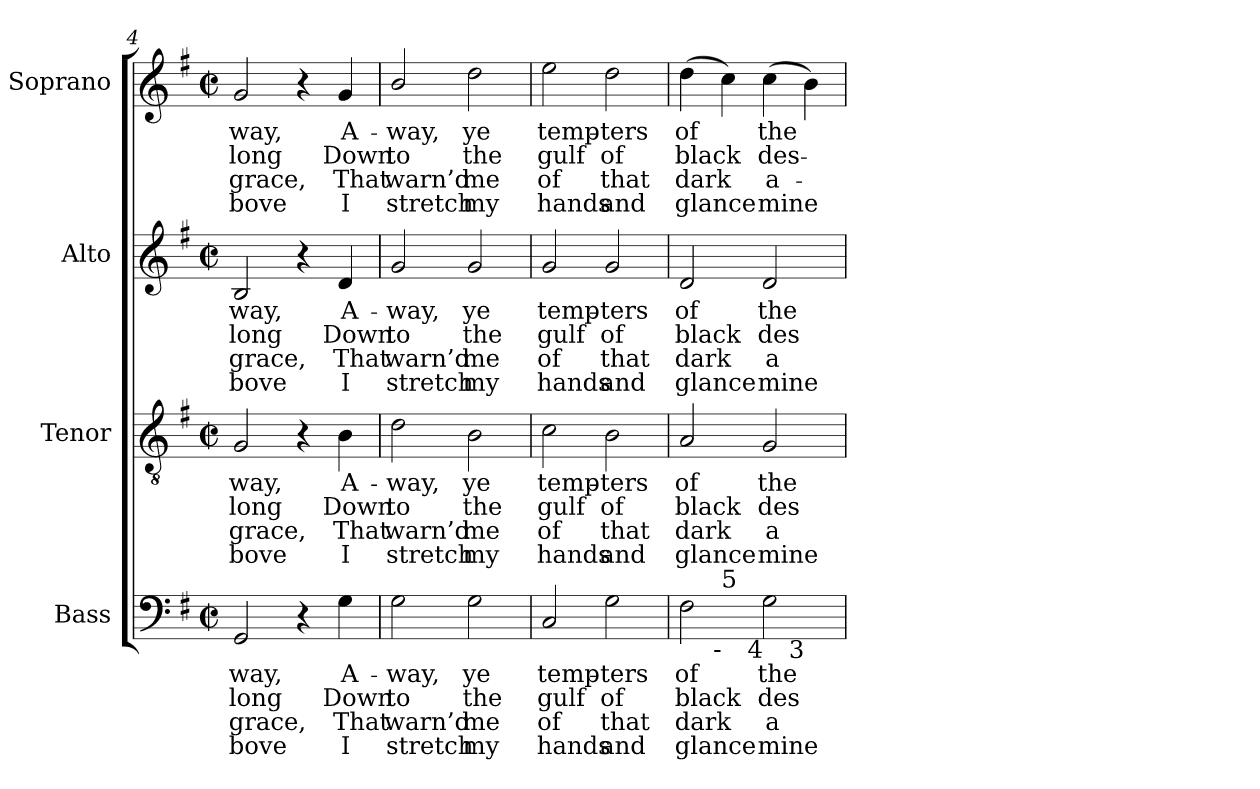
**kern	**text	**text	**text	**text	**kern	**text	**text	**text	**text	**kern	**text	**text	**text	**text	**kern	**text	**text	**text	**text
*part4	*part4	*part4	*part4	*part4	*part3	*part3	*part3	*part3	*part3	*part2	*part2	*part2	*part2	*part2	*part1	*part1	*part1	*part1	*part1
*staff4	*staff4	*staff4	*staff4	*staff4	*staff3	*staff3	*staff3	*staff3	*staff3	*staff2	*staff2	*staff2	*staff2	*staff2	*staff1	*staff1	*staff1	*staff1	*staff1
*I"Bass	*	*	*	*	*I"Tenor	*	*	*	*	*I"Alto	*	*	*	*	*I"Soprano	*	*	*	*
*I'B.	*	*	*	*	*I'T.	*	*	*	*	*I'A.	*	*	*	*	*I'S.	*	*	*	*
*clefF4	*	*	*	*	*clefGv2	*	*	*	*	*clefG2	*	*	*	*	*clefG2	*	*	*	*
*	*	*	*	*	*ITrd7c12	*	*	*	*	*	*	*	*	*	*	*	*	*	*
*k[f#]	*	*	*	*	*k[f#]	*	*	*	*	*k[f#]	*	*	*	*	*k[f#]	*	*	*	*
*G:	*	*	*	*	*G:	*	*	*	*	*G:	*	*	*	*	*G:	*	*	*	*
*M2/2	*	*	*	*	*M2/2	*	*	*	*	*M2/2	*	*	*	*	*M2/2	*	*	*	*
*met(c|)	*	*	*	*	*met(c|)	*	*	*	*	*met(c|)	*	*	*	*	*met(c|)	*	*	*	*
=4	=4	=4	=4	=4	=4	=4	=4	=4	=4	=4	=4	=4	=4	=4	=4	=4	=4	=4	=4
!	!LO:LY:b:color=#000000	!LO:LY:b:color=#000000	!LO:LY:b:color=#000000	!LO:LY:b:color=#000000	!	!	!	!	!	!	!	!	!	!	!	!	!	!	!
!	!	!	!	!	!	!LO:LY:b:color=#000000	!LO:LY:b:color=#000000	!LO:LY:b:color=#000000	!LO:LY:b:color=#000000	!	!	!	!	!	!	!	!	!	!
!	!	!	!	!	!	!	!	!	!	!	!LO:LY:b:color=#000000	!LO:LY:b:color=#000000	!LO:LY:b:color=#000000	!LO:LY:b:color=#000000	!	!	!	!	!
!	!	!	!	!	!	!	!	!	!	!	!	!	!	!	!	!LO:LY:b:color=#000000	!LO:LY:b:color=#000000	!LO:LY:b:color=#000000	!LO:LY:b:color=#000000
2GGi/	-way,	-long	-grace,	bove	2GGi/	-way,	-long	-grace,	bove	2Bi/	-way,	-long	-grace,	bove	2gi/	-way,	-long	-grace,	bove
4r	.	.	.	.	4r	.	.	.	.	4r	.	.	.	.	4r	.	.	.	.
!	!LO:LY:b:color=#000000	!LO:LY:b:color=#000000	!LO:LY:b:color=#000000	!LO:LY:b:color=#000000	!	!	!	!	!	!	!	!	!	!	!	!	!	!	!
!	!	!	!	!	!	!LO:LY:b:color=#000000	!LO:LY:b:color=#000000	!LO:LY:b:color=#000000	!LO:LY:b:color=#000000	!	!	!	!	!	!	!	!	!	!
!	!	!	!	!	!	!	!	!	!	!	!LO:LY:b:color=#000000	!LO:LY:b:color=#000000	!LO:LY:b:color=#000000	!LO:LY:b:color=#000000	!	!	!	!	!
!	!	!	!	!	!	!	!	!	!	!	!	!	!	!	!	!LO:LY:b:color=#000000	!LO:LY:b:color=#000000	!LO:LY:b:color=#000000	!LO:LY:b:color=#000000
4Gi\	A-	Down	That	I	4BBi\	A-	Down	That	I	4di/	A-	Down	That	I	4gi/	A-	Down	That	I
=5	=5	=5	=5	=5	=5	=5	=5	=5	=5	=5	=5	=5	=5	=5	=5	=5	=5	=5	=5
!	!LO:LY:b:color=#000000	!LO:LY:b:color=#000000	!LO:LY:b:color=#000000	!LO:LY:b:color=#000000	!	!	!	!	!	!	!	!	!	!	!	!	!	!	!
!	!	!	!	!	!	!LO:LY:b:color=#000000	!LO:LY:b:color=#000000	!LO:LY:b:color=#000000	!LO:LY:b:color=#000000	!	!	!	!	!	!	!	!	!	!
!	!	!	!	!	!	!	!	!	!	!	!LO:LY:b:color=#000000	!LO:LY:b:color=#000000	!LO:LY:b:color=#000000	!LO:LY:b:color=#000000	!	!	!	!	!
!	!	!	!	!	!	!	!	!	!	!	!	!	!	!	!	!LO:LY:b:color=#000000	!LO:LY:b:color=#000000	!LO:LY:b:color=#000000	!LO:LY:b:color=#000000
2Gi\	-way,	to	warn’d	stretch	2Di\	-way,	to	warn’d	stretch	2gi/	-way,	to	warn’d	stretch	2bi/	-way,	to	warn’d	stretch
!	!LO:LY:b:color=#000000	!LO:LY:b:color=#000000	!LO:LY:b:color=#000000	!LO:LY:b:color=#000000	!	!	!	!	!	!	!	!	!	!	!	!	!	!	!
!	!	!	!	!	!	!LO:LY:b:color=#000000	!LO:LY:b:color=#000000	!LO:LY:b:color=#000000	!LO:LY:b:color=#000000	!	!	!	!	!	!	!	!	!	!
!	!	!	!	!	!	!	!	!	!	!	!LO:LY:b:color=#000000	!LO:LY:b:color=#000000	!LO:LY:b:color=#000000	!LO:LY:b:color=#000000	!	!	!	!	!
!	!	!	!	!	!	!	!	!	!	!	!	!	!	!	!	!LO:LY:b:color=#000000	!LO:LY:b:color=#000000	!LO:LY:b:color=#000000	!LO:LY:b:color=#000000
2Gi\	ye	the	me	my	2BBi\	ye	the	me	my	2gi/	ye	the	me	my	2ddi\	ye	the	me	my
=6	=6	=6	=6	=6	=6	=6	=6	=6	=6	=6	=6	=6	=6	=6	=6	=6	=6	=6	=6
!	!LO:LY:b:color=#000000	!LO:LY:b:color=#000000	!LO:LY:b:color=#000000	!LO:LY:b:color=#000000	!	!	!	!	!	!	!	!	!	!	!	!	!	!	!
!	!	!	!	!	!	!LO:LY:b:color=#000000	!LO:LY:b:color=#000000	!LO:LY:b:color=#000000	!LO:LY:b:color=#000000	!	!	!	!	!	!	!	!	!	!
!	!	!	!	!	!	!	!	!	!	!	!LO:LY:b:color=#000000	!LO:LY:b:color=#000000	!LO:LY:b:color=#000000	!LO:LY:b:color=#000000	!	!	!	!	!
!	!	!	!	!	!	!	!	!	!	!	!	!	!	!	!	!LO:LY:b:color=#000000	!LO:LY:b:color=#000000	!LO:LY:b:color=#000000	!LO:LY:b:color=#000000
2Ci/	temp-	gulf	of	hands	2Ci\	temp-	gulf	of	hands	2gi/	temp-	gulf	of	hands	2eei\	temp-	gulf	of	hands
!	!LO:LY:b:color=#000000	!LO:LY:b:color=#000000	!LO:LY:b:color=#000000	!LO:LY:b:color=#000000	!	!	!	!	!	!	!	!	!	!	!	!	!	!	!
!	!	!	!	!	!	!LO:LY:b:color=#000000	!LO:LY:b:color=#000000	!LO:LY:b:color=#000000	!LO:LY:b:color=#000000	!	!	!	!	!	!	!	!	!	!
!	!	!	!	!	!	!	!	!	!	!	!LO:LY:b:color=#000000	!LO:LY:b:color=#000000	!LO:LY:b:color=#000000	!LO:LY:b:color=#000000	!	!	!	!	!
!	!	!	!	!	!	!	!	!	!	!	!	!	!	!	!	!LO:LY:b:color=#000000	!LO:LY:b:color=#000000	!LO:LY:b:color=#000000	!LO:LY:b:color=#000000
2Gi\	-ters	of	that	and	2BBi\	-ters	of	that	and	2gi/	-ters	of	that	and	2ddi\	-ters	of	that	and
=7	=7	=7	=7	=7	=7	=7	=7	=7	=7	=7	=7	=7	=7	=7	=7	=7	=7	=7	=7
!	!LO:LY:b:color=#000000	!LO:LY:b:color=#000000	!LO:LY:b:color=#000000	!LO:LY:b:color=#000000	!	!	!	!	!	!	!	!	!	!	!	!	!	!	!
!	!	!	!	!	!	!LO:LY:b:color=#000000	!LO:LY:b:color=#000000	!LO:LY:b:color=#000000	!LO:LY:b:color=#000000	!	!	!	!	!	!	!	!	!	!
!	!	!	!	!	!	!	!	!	!	!	!LO:LY:b:color=#000000	!LO:LY:b:color=#000000	!LO:LY:b:color=#000000	!LO:LY:b:color=#000000	!	!	!	!	!
!LO:TX:b:rj:t=6	!	!	!	!	!	!	!	!	!	!	!	!	!	!	!	!	!	!	!
!	!	!	!	!	!	!	!	!	!	!	!	!	!	!	!	!LO:LY:b:color=#000000	!LO:LY:b:color=#000000	!LO:LY:b:color=#000000	!LO:LY:b:color=#000000
*^	*	*	*	*	*	*	*	*	*	*	*	*	*	*	*	*	*	*	*
*	*^	*	*	*	*	*	*	*	*	*	*	*	*	*	*	*	*	*	*	*
2F#i\	4ryy	2.ryy	of	black	dark	glance	2AAi/	of	black	dark	glance	2di/	of	black	dark	glance	(4ddi\	of	black	dark	glance
!	!LO:TX:b:rj:t=-	!	!	!	!	!	!	!	!	!	!	!	!	!	!	!	!	!	!	!	!
!	!LO:TX:t=5	!	!	!	!	!	!	!	!	!	!	!	!	!	!	!	!	!	!	!	!
.	2.ryy	.	.	.	.	.	.	.	.	.	.	.	.	.	.	.	4cci\)	.	.	.	.
!	!	!	!LO:LY:b:color=#000000	!LO:LY:b:color=#000000	!LO:LY:b:color=#000000	!LO:LY:b:color=#000000	!	!	!	!	!	!	!	!	!	!	!	!	!	!	!
!	!	!	!	!	!	!	!	!LO:LY:b:color=#000000	!LO:LY:b:color=#000000	!LO:LY:b:color=#000000	!LO:LY:b:color=#000000	!	!	!	!	!	!	!	!	!	!
!	!	!	!	!	!	!	!	!	!	!	!	!	!LO:LY:b:color=#000000	!LO:LY:b:color=#000000	!LO:LY:b:color=#000000	!LO:LY:b:color=#000000	!	!	!	!	!
!LO:TX:b:rj:t=4	!	!	!	!	!	!	!	!	!	!	!	!	!	!	!	!	!	!	!	!	!
!	!	!	!	!	!	!	!	!	!	!	!	!	!	!	!	!	!	!LO:LY:b:color=#000000	!LO:LY:b:color=#000000	!LO:LY:b:color=#000000	!LO:LY:b:color=#000000
2Gi\	.	.	the	des-	a-	-mine	2GGi/	the	des-	a-	-mine	2di/	the	des-	a-	-mine	(4cci\	the	des-	a-	-mine
!	!	!LO:TX:b:rj:t=3	!	!	!	!	!	!	!	!	!	!	!	!	!	!	!	!	!	!	!
.	.	4ryy	.	.	.	.	.	.	.	.	.	.	.	.	.	.	4bi\)	.	.	.	.
*v	*v	*v	*	*	*	*	*	*	*	*	*	*	*	*	*	*	*	*	*	*	*
=	=	=	=	=	=	=	=	=	=	=	=	=	=	=	=	=	=	=	=
*-	*-	*-	*-	*-	*-	*-	*-	*-	*-	*-	*-	*-	*-	*-	*-	*-	*-	*-	*-
